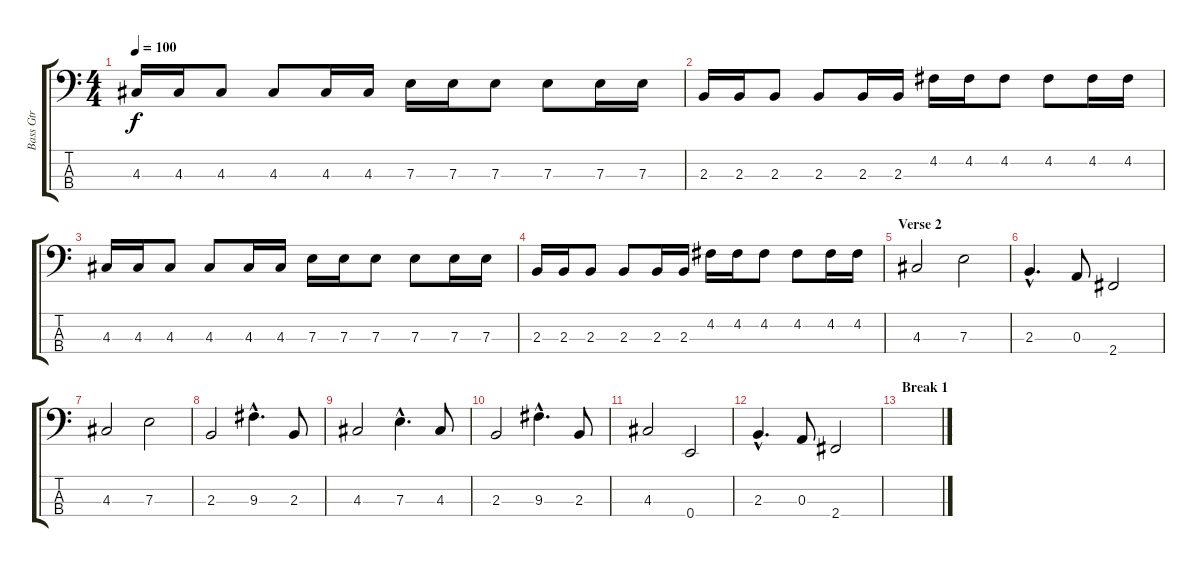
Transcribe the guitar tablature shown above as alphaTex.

\track ("Bass Gtr" "Bass Gtr") {instrument electricbasspick}
\staff {score tabs}
\tuning (G2 D2 A1 E1) {hide}
\ts (4 4)
\tempo 100
\clef f4
\ks c
4.3.16{dy f} 4.3.16 4.3.8 4.3.8 4.3.16 4.3.16 7.3.16 7.3.16 7.3.8 7.3.8 7.3.16 7.3.16 |
2.3.16 2.3.16 2.3.8 2.3.8 2.3.16 2.3.16 4.2.16 4.2.16 4.2.8 4.2.8 4.2.16 4.2.16 |
4.3.16 4.3.16 4.3.8 4.3.8 4.3.16 4.3.16 7.3.16 7.3.16 7.3.8 7.3.8 7.3.16 7.3.16 |
2.3.16 2.3.16 2.3.8 2.3.8 2.3.16 2.3.16 4.2.16 4.2.16 4.2.8 4.2.8 4.2.16 4.2.16 |
\section ("" "Verse 2")
4.3.2 7.3.2 |
2.3{hac}.4{d} 0.3.8 2.4.2 |
4.3.2 7.3.2 |
2.3.2 9.3{hac}.4{d} 2.3.8 |
4.3.2 7.3{hac}.4{d} 4.3.8 |
2.3.2 9.3{hac}.4{d} 2.3.8 |
4.3.2 0.4.2 |
2.3{hac}.4{d} 0.3.8 2.4.2 |
\section ("" "Break 1")
